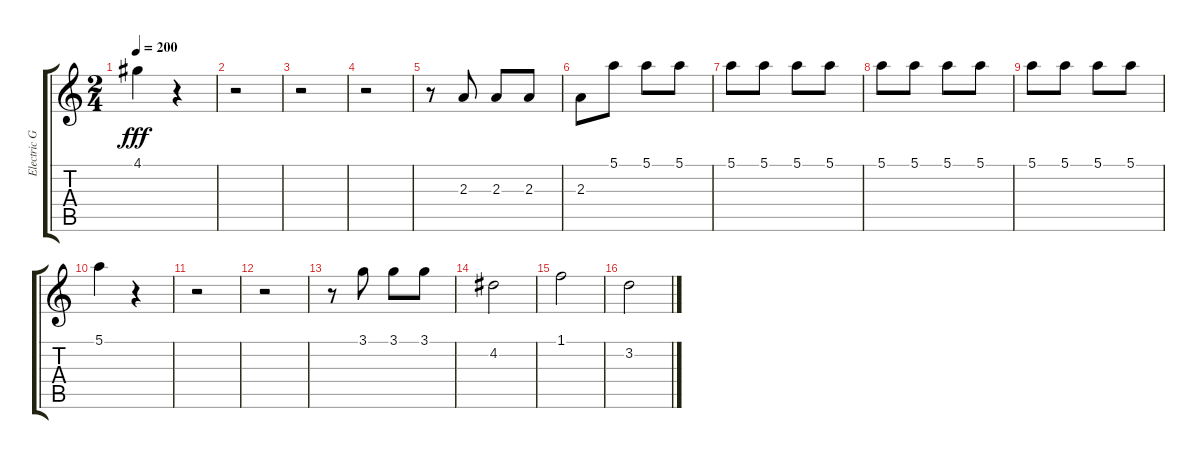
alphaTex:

\track ("Electric Guitar 3" "Electric G") {instrument distortionguitar}
\staff {score tabs}
\tuning (E4 B3 G3 D3 A2 E2) {hide}
\ts (2 4)
\tempo 200
\clef g2
\ks c
4.1.4{dy fff} r.4 |
r.2 |
r.2 |
r.2 |
r.8 2.3.8 2.3.8 2.3.8 |
2.3.8 5.1.8 5.1.8 5.1.8 |
5.1.8 5.1.8 5.1.8 5.1.8 |
5.1.8 5.1.8 5.1.8 5.1.8 |
5.1.8 5.1.8 5.1.8 5.1.8 |
5.1.4 r.4 |
r.2 |
r.2 |
r.8 3.1.8 3.1.8 3.1.8 |
4.2.2 |
1.1.2 |
3.2.2
